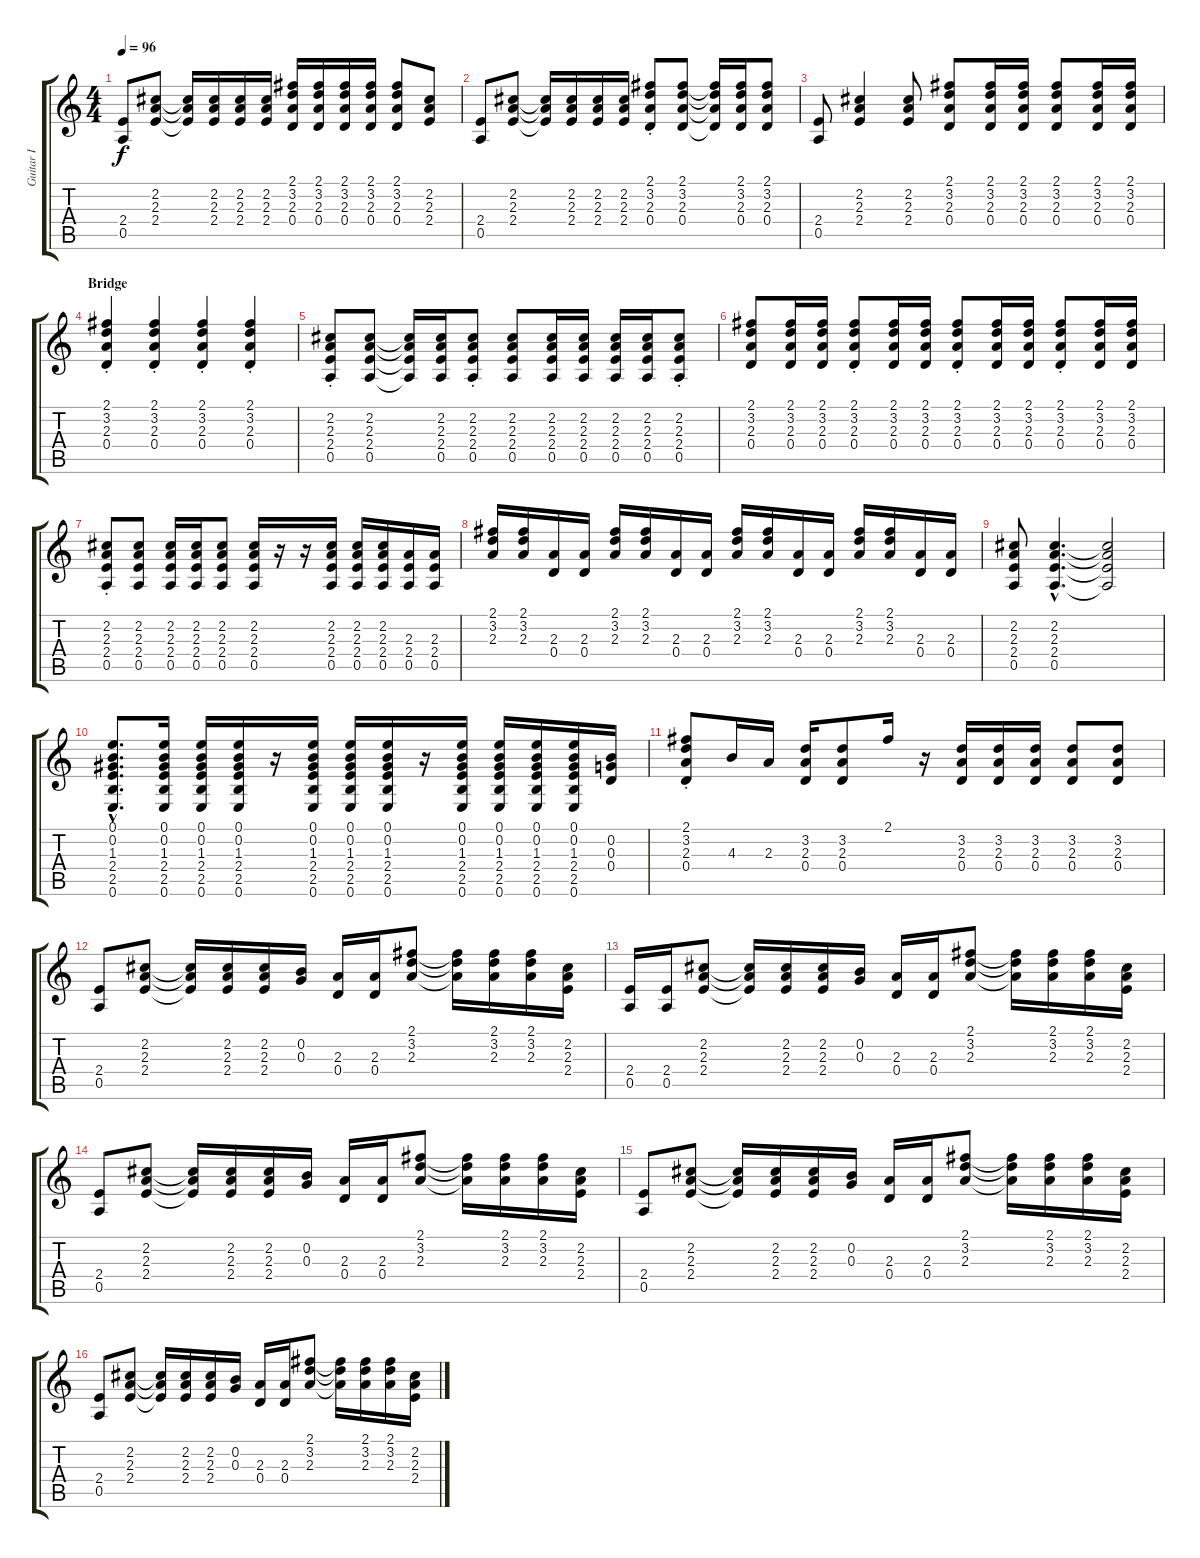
\track ("Guitar I" "Guitar I") {instrument acousticguitarnylon}
\staff {score tabs}
\tuning (E4 B3 G3 D3 A2 E2) {hide}
\ts (4 4)
\tempo 96
\clef g2
\ks c
(2.4 0.5).8{dy f} (2.2 2.3 2.4).8 (2.2{t} 2.3{t} 2.4{t}).16 (2.2 2.3 2.4).16 (2.2 2.3 2.4).16 (2.2 2.3 2.4).16 (2.1 3.2 2.3 0.4).16 (2.1 3.2 2.3 0.4).16 (2.1 3.2 2.3 0.4).16 (2.1 3.2 2.3 0.4).16 (2.1 3.2 2.3 0.4).8 (2.2 2.3 2.4).8 |
(2.4 0.5).8 (2.2 2.3 2.4).8 (2.2{t} 2.3{t} 2.4{t}).16 (2.2 2.3 2.4).16 (2.2 2.3 2.4).16 (2.2 2.3 2.4).16 (2.1{st} 3.2{st} 2.3{st} 0.4{st}).8 (2.1 3.2 2.3 0.4).8 (2.1{t} 3.2{t} 2.3{t} 0.4{t}).16 (2.1 3.2 2.3 0.4).16 (2.1 3.2 2.3 0.4).8 |
(2.4 0.5).8 (2.2 2.3 2.4).4 (2.2 2.3 2.4).8 (2.1 3.2 2.3 0.4).8 (2.1 3.2 2.3 0.4).16 (2.1 3.2 2.3 0.4).16 (2.1 3.2 2.3 0.4).8 (2.1 3.2 2.3 0.4).16 (2.1 3.2 2.3 0.4).16 |
\section ("" "Bridge")
(2.1{st} 3.2{st} 2.3{st} 0.4{st}).4 (2.1{st} 3.2{st} 2.3{st} 0.4{st}).4 (2.1{st} 3.2{st} 2.3{st} 0.4{st}).4 (2.1{st} 3.2{st} 2.3{st} 0.4{st}).4 |
(2.2{st} 2.3{st} 2.4{st} 0.5{st}).8 (2.2 2.3 2.4 0.5).8 (2.2{t} 2.3{t} 2.4{t} 0.5{t}).16 (2.2 2.3 2.4 0.5).16 (2.2{st} 2.3{st} 2.4{st} 0.5{st}).8 (2.2 2.3 2.4 0.5).8 (2.2 2.3 2.4 0.5).16 (2.2 2.3 2.4 0.5).16 (2.2 2.3 2.4 0.5).16 (2.2 2.3 2.4 0.5).16 (2.2{st} 2.3{st} 2.4{st} 0.5{st}).8 |
(2.1 3.2 2.3 0.4).8 (2.1 3.2 2.3 0.4).16 (2.1 3.2 2.3 0.4).16 (2.1{st} 3.2{st} 2.3{st} 0.4{st}).8 (2.1 3.2 2.3 0.4).16 (2.1 3.2 2.3 0.4).16 (2.1{st} 3.2{st} 2.3{st} 0.4{st}).8 (2.1 3.2 2.3 0.4).16 (2.1 3.2 2.3 0.4).16 (2.1{st} 3.2{st} 2.3{st} 0.4{st}).8 (2.1 3.2 2.3 0.4).16 (2.1 3.2 2.3 0.4).16 |
(2.2{st} 2.3{st} 2.4{st} 0.5{st}).8 (2.2 2.3 2.4 0.5).8 (2.2 2.3 2.4 0.5).16 (2.2 2.3 2.4 0.5).16 (2.2 2.3 2.4 0.5).8 (2.2 2.3 2.4 0.5).16 r.16 r.16 (2.2 2.3 2.4 0.5).16 (2.2 2.3 2.4 0.5).16 (2.2 2.3 2.4 0.5).16 (2.3 2.4 0.5).16 (2.3 2.4 0.5).16 |
(2.1 3.2 2.3).16 (2.1 3.2 2.3).16 (2.3 0.4).16 (2.3 0.4).16 (2.1 3.2 2.3).16 (2.1 3.2 2.3).16 (2.3 0.4).16 (2.3 0.4).16 (2.1 3.2 2.3).16 (2.1 3.2 2.3).16 (2.3 0.4).16 (2.3 0.4).16 (2.1 3.2 2.3).16 (2.1 3.2 2.3).16 (2.3 0.4).16 (2.3 0.4).16 |
(2.2 2.3 2.4 0.5).8 (2.2{hac} 2.3{hac} 2.4{hac} 0.5{hac}).4{d} (2.2{t} 2.3{t} 2.4{t} 0.5{t}).2 |
(0.1{hac} 0.2{hac} 1.3{hac} 2.4{hac} 2.5{hac} 0.6{hac}).8{d} (0.1 0.2 1.3 2.4 2.5 0.6).16 (0.1 0.2 1.3 2.4 2.5 0.6).16 (0.1 0.2 1.3 2.4 2.5 0.6).16 r.16 (0.1 0.2 1.3 2.4 2.5 0.6).16 (0.1 0.2 1.3 2.4 2.5 0.6).16 (0.1 0.2 1.3 2.4 2.5 0.6).16 r.16 (0.1 0.2 1.3 2.4 2.5 0.6).16 (0.1 0.2 1.3 2.4 2.5 0.6).16 (0.1 0.2 1.3 2.4 2.5 0.6).16 (0.1 0.2 1.3 2.4 2.5 0.6).16 (0.2 0.3 0.4).16 |
(2.1{st} 3.2{st} 2.3{st} 0.4).8 4.3.16 2.3.16 (3.2 2.3 0.4).16 (3.2 2.3 0.4).8 2.1.16 r.16 (3.2 2.3 0.4).16 (3.2 2.3 0.4).16 (3.2 2.3 0.4).16 (3.2 2.3 0.4).8 (3.2 2.3 0.4).8 |
(2.4 0.5).8 (2.2 2.3 2.4).8 (2.2{t} 2.3{t} 2.4{t}).16 (2.2 2.3 2.4).16 (2.2 2.3 2.4).16 (0.2 0.3).16 (2.3 0.4).16 (2.3 0.4).16 (2.1 3.2 2.3).8 (2.1{t} 3.2{t} 2.3{t}).16 (2.1 3.2 2.3).16 (2.1 3.2 2.3).16 (2.2 2.3 2.4).16 |
(2.4 0.5).16 (2.4 0.5).16 (2.2 2.3 2.4).8 (2.2{t} 2.3{t} 2.4{t}).16 (2.2 2.3 2.4).16 (2.2 2.3 2.4).16 (0.2 0.3).16 (2.3 0.4).16 (2.3 0.4).16 (2.1 3.2 2.3).8 (2.1{t} 3.2{t} 2.3{t}).16 (2.1 3.2 2.3).16 (2.1 3.2 2.3).16 (2.2 2.3 2.4).16 |
(2.4 0.5).8 (2.2 2.3 2.4).8 (2.2{t} 2.3{t} 2.4{t}).16 (2.2 2.3 2.4).16 (2.2 2.3 2.4).16 (0.2 0.3).16 (2.3 0.4).16 (2.3 0.4).16 (2.1 3.2 2.3).8 (2.1{t} 3.2{t} 2.3{t}).16 (2.1 3.2 2.3).16 (2.1 3.2 2.3).16 (2.2 2.3 2.4).16 |
(2.4 0.5).8 (2.2 2.3 2.4).8 (2.2{t} 2.3{t} 2.4{t}).16 (2.2 2.3 2.4).16 (2.2 2.3 2.4).16 (0.2 0.3).16 (2.3 0.4).16 (2.3 0.4).16 (2.1 3.2 2.3).8 (2.1{t} 3.2{t} 2.3{t}).16 (2.1 3.2 2.3).16 (2.1 3.2 2.3).16 (2.2 2.3 2.4).16 |
(2.4 0.5).8 (2.2 2.3 2.4).8 (2.2{t} 2.3{t} 2.4{t}).16 (2.2 2.3 2.4).16 (2.2 2.3 2.4).16 (0.2 0.3).16 (2.3 0.4).16 (2.3 0.4).16 (2.1 3.2 2.3).8 (2.1{t} 3.2{t} 2.3{t}).16 (2.1 3.2 2.3).16 (2.1 3.2 2.3).16 (2.2 2.3 2.4).16
